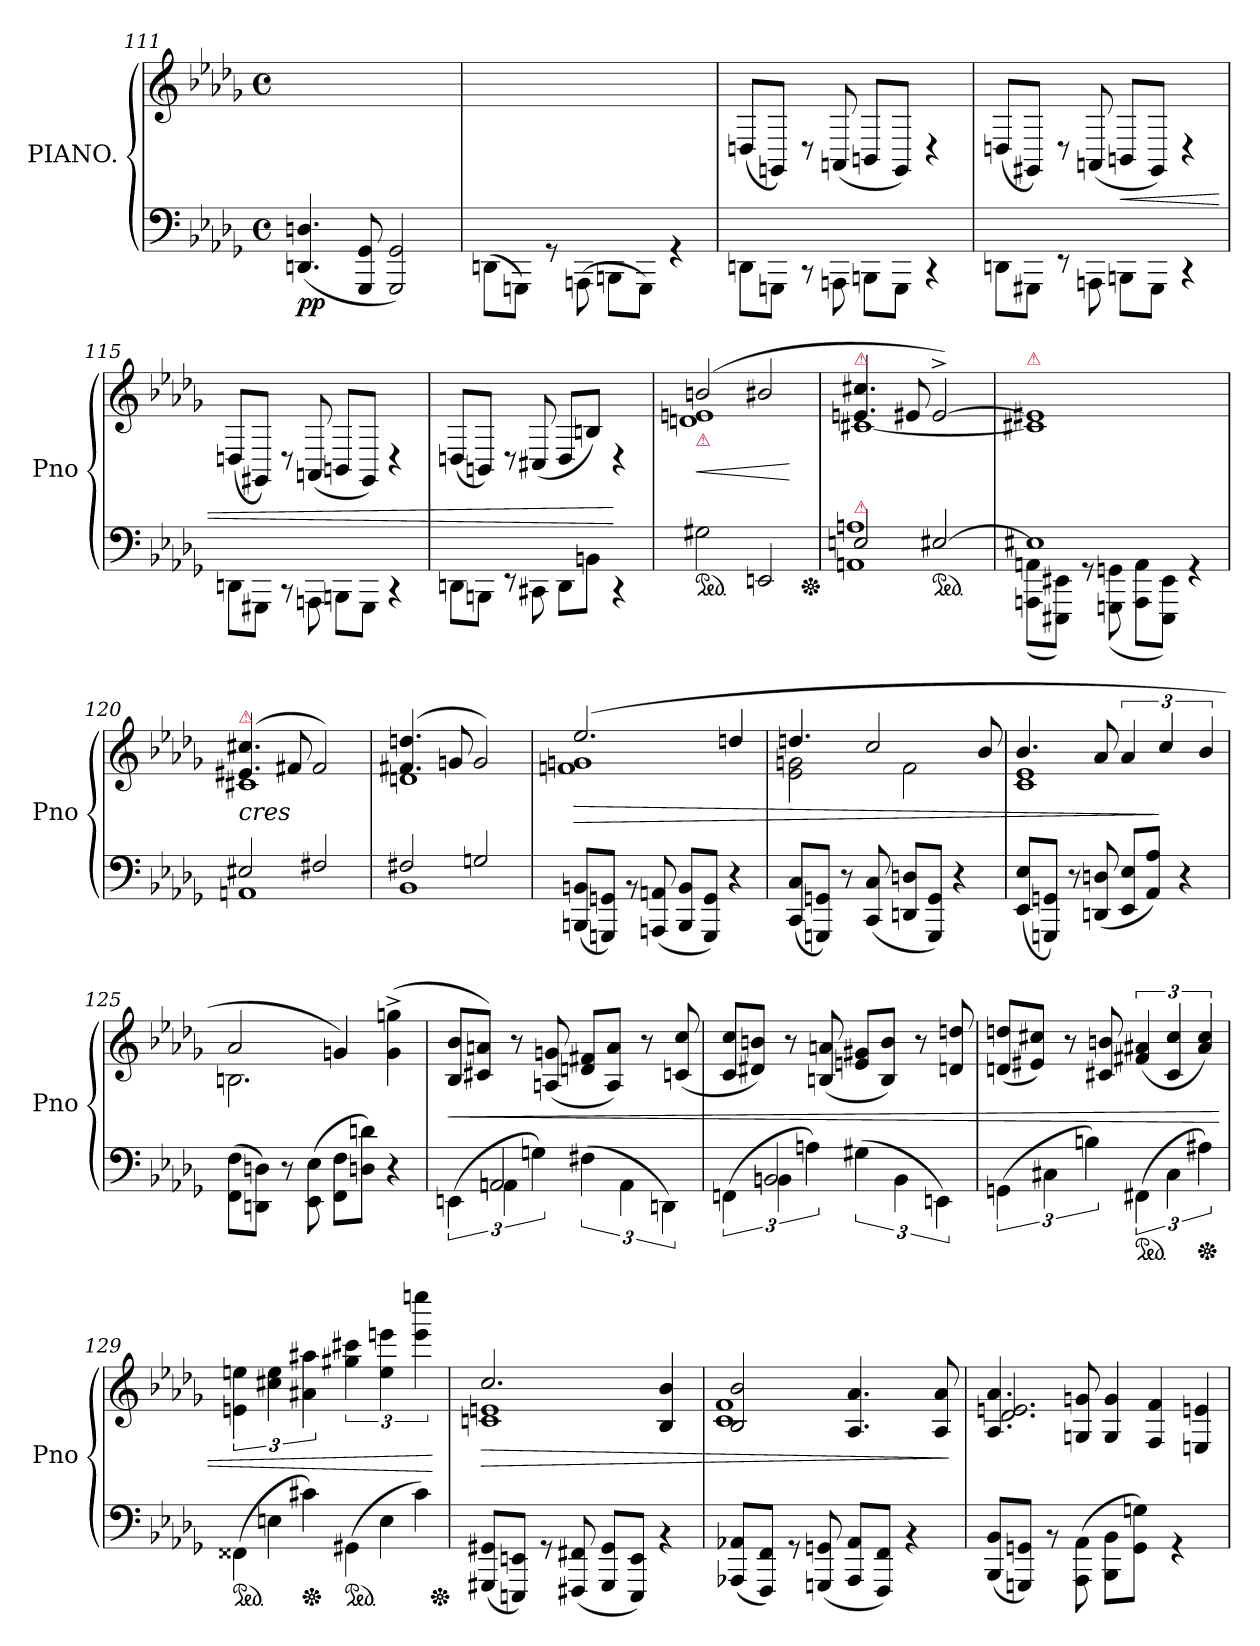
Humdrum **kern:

**kern	**kern	**dynam
*part1	*part1	*part1
*staff2	*staff1	*staff1/2
*I"PIANO.	*	*
*I'Pno	*	*
*clefF4	*clefG2	*
*k[b-e-a-d-g-]	*k[b-e-a-d-g-]	*
*b-:	*b-:	*
*M2/2	*M2/2	*
*met(c)	*met(c)	*
=111	=111	=111
!	!	!LO:DY:b=2
(<4.DDn/ 4.Dn/	1ryy	pp
8GGG-/ 8GG-/	.	.
2GGG- 2GG-)	.	.
=112	=112	=112
(>8DDn\L	1ryy	.
8GGGnJ)	.	.
8rGG	.	.
(>8AAAn\	.	.
8BBBn\L	.	.
8GGGJ)	.	.
4rGG	.	.
=113	=113	=113
8DDn\L	(>8Dn/L	.
8GGGn\J	8GGn/J)	.
8rCC	8rD	.
8AAAn\	(>8AAn/	.
8BBBn\L	8BBn/L	.
8GGG\J	8GG/J)	.
4rCC	4rD	.
=114	=114	=114
8DDn\L	(>8Dn/L	.
8GGG#X\J	8GG#X/J)	.
8rEE	8rD	.
8AAAn\	(>8AAn/	.
8BBBn\L	8BBn/L	<
8GGG#J	8GG#J)	.
4rCC	4rD	.
=115	=115	=115
8DDn\L	(>8Dn/L	.
8GGG#X\J	8GG#X/J)	.
8rCC	8rD	.
8AAAn\	(>8AAn/	.
8BBBn\L	8BBn/L	.
8GGG#J	8GG#J)	.
4rCC	4rD	.
=116	=116	=116
8DDn\L	(>8Dn/L	.
8BBBn\J	8BBn/J)	.
8rEE	8rD	.
8CC#X\	(>8C#X/	.
8DD\L	8D/L	.
8BBnJ	8BnJ)	.
4rCC	4rD	[
=117	=117	=117
*	*^	*
!	!LO:TX:b:color=crimson:t=⚠	!	!
*ped	*	*	*
2G#X\	(>2bn	1dn 1en	<
2EEn/	2b#X	.	.
*	*v	*v	*
.	.	[
*Xped	*	*
=118	=118	=118
*^	*^	*
!	!	!LO:TX:a:color=crimson:t=⚠	!	!
!LO:TX:a:color=crimson:t=⚠	!	!	!	!
2En/	1AAn 1An	4.en/ 4.cc#X/	[1c#X	.
.	.	8e#X/	.	.
*ped	*	*	*	*
[2E#X/	.	[2e#^>/)	.	.
*	*	*v	*v	*
=119	=119	=119	=119
!	!	!LO:TX:a:color=crimson:t=⚠	!
1E#X]	(>8AAAn\ 8AAn\L	1c#X] 1e#X]	.
.	8EEE#X 8EE#XJ)	.	.
.	8rGG	.	.
.	(>8GGGn\ 8GGn\	.	.
.	8AAA\ 8AA\L	.	.
.	8EEE# 8EE#J)	.	.
.	4rGG	.	.
=120	=120	=120	=120
*	*	*^	*
!	!	!LO:TX:c:i:t=cres	!	!
!	!	!LO:TX:a:color=crimson:t=⚠	!	!
2E#X/	1AAn	(>4.e#X/ 4.cc#X/	1c#X	.
.	.	8f#X/	.	.
2F#X/	.	2f#/)	.	.
=121	=121	=121	=121	=121
2F#X/	1BB-	(>4.f#X/ 4.ddn/	1dn	.
.	.	8gn/	.	.
2Gn/	.	2g/)	.	.
*v	*v	*	*	*
=122	=122	=122	=122
(<8BBBn/ 8BBn/L	(>2.ee-/	1fn 1gn	>
8GGGn 8GGnJ)	.	.	.
8rBB	.	.	.
(<8AAAn/ 8AAn/	.	.	.
8BBB/ 8BB/L	.	.	.
8GGG 8GGJ)	.	.	.
4r	4ddn/	.	.
=123	=123	=123	=123
(<8CC/ 8C/L	4.ddn/	2e-\ 2gn\	.
8GGGn 8GGnJ)	.	.	.
8r	.	.	.
(<8CC/ 8C/	2cc/	.	.
8DDn/ 8Dn/L	.	2f\	.
8GGG 8GGJ)	.	.	.
4r	.	.	.
.	8b-/	.	.
=124	=124	=124	=124
(<8EE-/ 8E-/L	4.b-/	1c 1e-	.
8GGGn 8GGnJ)	.	.	.
8r	.	.	.
(<8DDn/ 8Dn/	8a-/	.	.
8EE-/ 8E-/L	6a-/	.	.
8AA- 8A-J)	.	.	.
.	6cc/	.	]
4r	.	.	.
.	6b-/	.	.
=125	=125	=125	=125
(>8FF\ 8F\L	2a-/	2.Bn\	.
8DDn 8DnJ)	.	.	.
8r	.	.	.
(>8EE-\ 8E-\	.	.	.
8FF\ 8F\L	4gn/)	.	.
8Dn 8dnJ)	.	.	.
4r	(<4g^>\ 4ggn^>\	4ryy	.
*	*v	*v	*
=126	=126	=126
*^	*	*
*Xtuplet	*tuplet	*	*
*	*	*^	*
!	!	!LO:TX:a:color=crimson:t=⚠	!	!
*	*	*v	*v	*
6ryy	(>6EEn\	8B-/ 8b-/L	<
.	.	8c#X 8anJ)	.
3AAn/	6AAn\	.	.
.	.	8r	.
.	6Gn\)	.	.
.	.	(<8An/ 8gn/	.
2ryy	(>6F#X\	8dn/ 8f#X/L	.
.	.	8A/ 8a/J)	.
.	6AA\	.	.
.	.	8r	.
.	6DDn\)	.	.
.	.	(<8cn 8cc	.
=127	=127	=127	=127
*Xtuplet	*tuplet	*	*
6ryy	(>6FFn\	8c/ 8cc/L	.
.	.	8d#X 8bnJ)	.
3BBn/	6BBn\	.	.
.	.	8r	.
.	6An\)	.	.
.	.	(<8Bn/ 8an/	.
2ryy	(>6G#X\	8en/ 8g#X/L	.
.	.	8B 8bJ)	.
.	6BB\	.	.
.	.	8r	.
.	6EEn\)	.	.
.	.	8dn/ 8ddn/	.
*v	*v	*	*
=128	=128	=128
(>6GGn\	(<8dn/ 8ddn/L	.
.	8e#X 8cc#XJ)	.
6C#X\	.	.
.	8r	.
6Bn\)	.	.
.	8c#X/ 8bn/	.
*ped	*	*
(>6FF#X\	(<6f#X/ 6a#X/	.
6C#\	6c#/ 6cc#/	.
*Xped	*	*
6A#X\)	6a#/ 6cc#/)	.
=129	=129	=129
*Xtuplet	*	*
*ped	*	*
(>6FF##X\	6en\ 6een\	.
6En\	6cc#X\ 6ee\	.
*Xped	*	*
6c#X\)	6a#X\ 6aa#X\	.
*ped	*	*
(>6GG#X\	6gg#X\ 6ccc#X\	.
6E\	6ee\ 6eeen\	.
6c#\)	6eee\ 6eeeen\	.
.	.	[
*Xped	*	*
=130	=130	=130
*	*^	*
(<8GGG#X/ 8GG#X/L	2.cc/	1cn 1en	>
8EEEn 8EEnJ)	.	.	.
8rGG	.	.	.
(<8FFF#X/ 8FF#X/	.	.	.
8GGG#/ 8GG#/L	.	.	.
8EEE 8EEJ)	.	.	.
4rBB	4B-/ 4b-/	.	.
=131	=131	=131	=131
(<8AAA-X/ 8AA-X/L	2B-/ 2b-/	1c 1f	.
8FFF 8FFJ)	.	.	.
8rGG	.	.	.
(<8GGGn/ 8GGn/	.	.	.
8AAA-/ 8AA-/L	4.A-/ 4.a-/	.	.
8FFF 8FFJ)	.	.	.
4rBB	.	.	.
.	8A-/ 8a-/	.	.
*	*v	*v	*
.	.	]
=132	=132	=132
*	*^	*
(<8BBB-/ 8BB-/L	4.A-/ 4.a-/	2.d-/ 2.en/	.
8GGGn 8GGnJ)	.	.	.
8rBB	.	.	.
(>8AAA-\ 8AA-\	8Gn/ 8gn/	.	.
*	*Xtuplet	*	*
8BBB-\ 8BB-\L	6G/ 6g/	.	.
8GG 8GnJ)	.	.	.
.	6F/ 6f/	.	.
4rGG	.	4ryy	.
.	6En/ 6en/	.	.
*	*v	*v	*
=	=	=
*-	*-	*-
